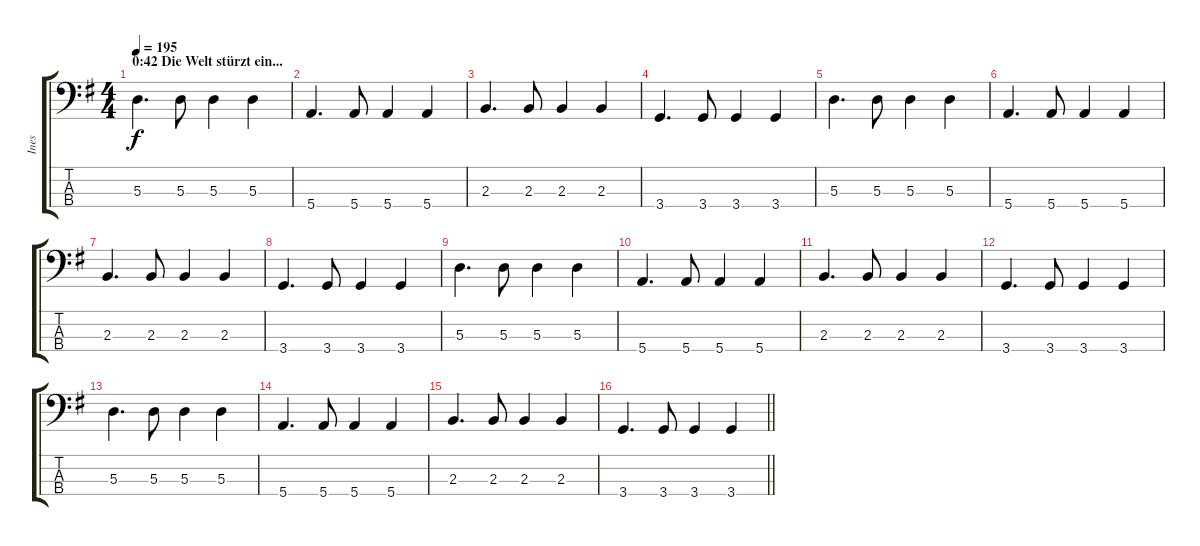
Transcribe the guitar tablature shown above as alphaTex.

\track ("Ines" "Ines") {instrument electricbassfinger}
\staff {score tabs}
\tuning (G2 D2 A1 E1) {hide}
\ts (4 4)
\section ("" "0:42 Die Welt stürzt ein...")
\tempo 195
\clef f4
\ks g
5.3.4{d dy f} 5.3.8 5.3.4 5.3.4 |
5.4.4{d} 5.4.8 5.4.4 5.4.4 |
2.3.4{d} 2.3.8 2.3.4 2.3.4 |
3.4.4{d} 3.4.8 3.4.4 3.4.4 |
5.3.4{d} 5.3.8 5.3.4 5.3.4 |
5.4.4{d} 5.4.8 5.4.4 5.4.4 |
2.3.4{d} 2.3.8 2.3.4 2.3.4 |
3.4.4{d} 3.4.8 3.4.4 3.4.4 |
5.3.4{d} 5.3.8 5.3.4 5.3.4 |
5.4.4{d} 5.4.8 5.4.4 5.4.4 |
2.3.4{d} 2.3.8 2.3.4 2.3.4 |
3.4.4{d} 3.4.8 3.4.4 3.4.4 |
5.3.4{d} 5.3.8 5.3.4 5.3.4 |
5.4.4{d} 5.4.8 5.4.4 5.4.4 |
2.3.4{d} 2.3.8 2.3.4 2.3.4 |
\barLineRight lightlight
3.4.4{d} 3.4.8 3.4.4 3.4.4
